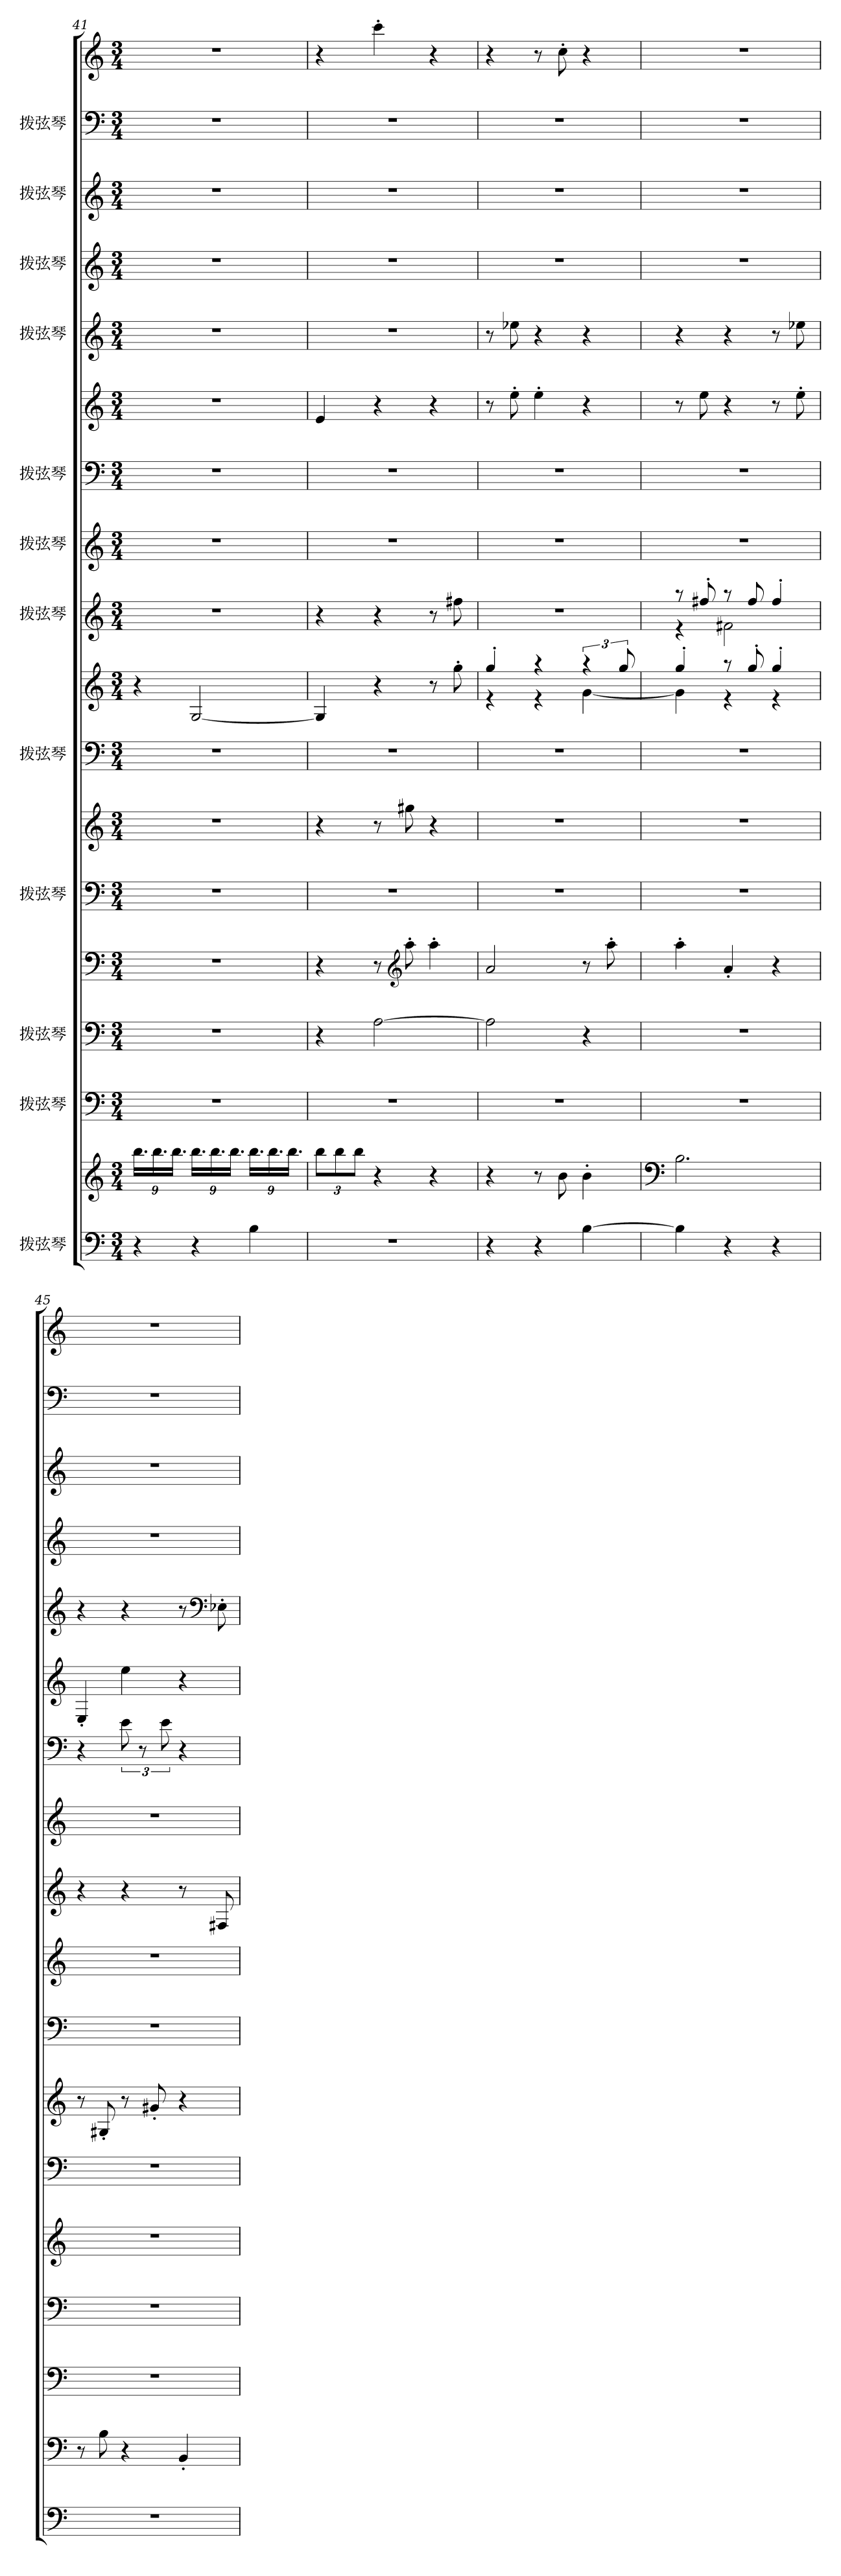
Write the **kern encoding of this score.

**kern	**kern	**kern	**kern	**kern	**kern	**kern	**kern	**kern	**kern	**kern	**kern	**kern	**kern	**kern	**kern	**kern	**kern
*part12	*part12	*part11	*part10	*part10	*part9	*part9	*part8	*part8	*part7	*part6	*part5	*part5	*part4	*part3	*part2	*part1	*part1
*staff18	*staff17	*staff16	*staff15	*staff14	*staff13	*staff12	*staff11	*staff10	*staff9	*staff8	*staff7	*staff6	*staff5	*staff4	*staff3	*staff2	*staff1
*I"拨弦琴	*	*I"拨弦琴	*I"拨弦琴	*	*I"拨弦琴	*	*I"拨弦琴	*	*I"拨弦琴	*I"拨弦琴	*I"拨弦琴	*	*I"拨弦琴	*I"拨弦琴	*I"拨弦琴	*I"拨弦琴	*
*clefF4	*clefG2	*clefF4	*clefF4	*clefF4	*clefF4	*clefG2	*clefF4	*clefG2	*clefG2	*clefG2	*clefF4	*clefG2	*clefG2	*clefG2	*clefG2	*clefF4	*clefG2
*k[]	*k[]	*k[]	*k[]	*k[]	*k[]	*k[]	*k[]	*k[]	*k[]	*k[]	*k[]	*k[]	*k[]	*k[]	*k[]	*k[]	*k[]
*M3/4	*M3/4	*M3/4	*M3/4	*M3/4	*M3/4	*M3/4	*M3/4	*M3/4	*M3/4	*M3/4	*M3/4	*M3/4	*M3/4	*M3/4	*M3/4	*M3/4	*M3/4
*	*Xbrackettup	*	*	*	*	*	*	*	*	*	*	*	*	*	*	*	*
=41	=41	=41	=41	=41	=41	=41	=41	=41	=41	=41	=41	=41	=41	=41	=41	=41	=41
4r	18.bb\LL	2.r	2.r	2.r	2.r	2.r	2.r	4r	2.r	2.r	2.r	2.r	2.r	2.r	2.r	2.r	2.r
.	18.bb\	.	.	.	.	.	.	.	.	.	.	.	.	.	.	.	.
.	18.bb\JJ	.	.	.	.	.	.	.	.	.	.	.	.	.	.	.	.
4r	18.bb\LL	.	.	.	.	.	.	[2G/	.	.	.	.	.	.	.	.	.
.	18.bb\	.	.	.	.	.	.	.	.	.	.	.	.	.	.	.	.
.	18.bb\JJ	.	.	.	.	.	.	.	.	.	.	.	.	.	.	.	.
4B\	18.bb\LL	.	.	.	.	.	.	.	.	.	.	.	.	.	.	.	.
.	18.bb\	.	.	.	.	.	.	.	.	.	.	.	.	.	.	.	.
.	18.bb\JJ	.	.	.	.	.	.	.	.	.	.	.	.	.	.	.	.
=42	=42	=42	=42	=42	=42	=42	=42	=42	=42	=42	=42	=42	=42	=42	=42	=42	=42
2.r	12bb\L	2.r	4r	4r	2.r	4r	2.r	4G/]	4r	2.r	2.r	4e/	2.r	2.r	2.r	2.r	4r
.	12bb\	.	.	.	.	.	.	.	.	.	.	.	.	.	.	.	.
.	12bb\J	.	.	.	.	.	.	.	.	.	.	.	.	.	.	.	.
.	4r	.	[2A\	8r	.	8r	.	4r	4r	.	.	4r	.	.	.	.	4ccc'\
*	*	*	*	*clefG2	*	*	*	*	*	*	*	*	*	*	*	*	*
.	.	.	.	8aa'\	.	8gg#X\	.	.	.	.	.	.	.	.	.	.	.
.	4r	.	.	4aa'\	.	4r	.	8r	8r	.	.	4r	.	.	.	.	4r
.	.	.	.	.	.	.	.	8gg'\	8ff#X\	.	.	.	.	.	.	.	.
!!LO:PB:g=z
=43	=43	=43	=43	=43	=43	=43	=43	=43	=43	=43	=43	=43	=43	=43	=43	=43	=43
*	*	*	*	*	*	*	*	*^	*	*	*	*	*	*	*	*	*
4r	4r	2.r	2A\]	2a/	2.r	2.r	2.r	4gg'/	4r	2.r	2.r	2.r	8r	8r	2.r	2.r	2.r	4r
.	.	.	.	.	.	.	.	.	.	.	.	.	8ee'\	8ee-X\	.	.	.	.
4r	8r	.	.	.	.	.	.	4r	4r	.	.	.	4ee'\	4r	.	.	.	8r
.	8b\	.	.	.	.	.	.	.	.	.	.	.	.	.	.	.	.	8cc'\
[4B\	4b'\	.	4r	8r	.	.	.	6r	[4g\	.	.	.	4r	4r	.	.	.	4r
.	.	.	.	8aa'\	.	.	.	.	.	.	.	.	.	.	.	.	.	.
.	.	.	.	.	.	.	.	12gg/	.	.	.	.	.	.	.	.	.	.
=44	=44	=44	=44	=44	=44	=44	=44	=44	=44	=44	=44	=44	=44	=44	=44	=44	=44	=44
*	*clefF4	*	*	*	*	*	*	*	*	*	*	*	*	*	*	*	*	*
*	*	*	*	*	*	*	*	*	*	*^	*	*	*	*	*	*	*	*
4B\]	2.B\	2.r	2.r	4aa'\	2.r	2.r	2.r	4gg'/	4g\]	8r	4r	2.r	2.r	8r	4r	2.r	2.r	2.r	2.r
.	.	.	.	.	.	.	.	.	.	8ff#X'/	.	.	.	8ee\	.	.	.	.	.
4r	.	.	.	4a'/	.	.	.	8r	4r	8r	2f#X\	.	.	4r	4r	.	.	.	.
.	.	.	.	.	.	.	.	8gg'/	.	8ff#/	.	.	.	.	.	.	.	.	.
4r	.	.	.	4r	.	.	.	4gg'/	4r	4ff#'/	.	.	.	8r	8r	.	.	.	.
.	.	.	.	.	.	.	.	.	.	.	.	.	.	8ee'\	8ee-X\	.	.	.	.
*	*	*	*	*	*	*	*	*v	*v	*	*	*	*	*	*	*	*	*	*
*	*	*	*	*	*	*	*	*	*v	*v	*	*	*	*	*	*	*	*
=45	=45	=45	=45	=45	=45	=45	=45	=45	=45	=45	=45	=45	=45	=45	=45	=45	=45
2.r	8r	2.r	2.r	2.r	2.r	8r	2.r	2.r	4r	2.r	4r	4E'/	4r	2.r	2.r	2.r	2.r
.	8B\	.	.	.	.	8G#X'/	.	.	.	.	.	.	.	.	.	.	.
.	4r	.	.	.	.	8r	.	.	4r	.	12e\	4ee\	4r	.	.	.	.
.	.	.	.	.	.	.	.	.	.	.	12r	.	.	.	.	.	.
.	.	.	.	.	.	8g#X'/	.	.	.	.	.	.	.	.	.	.	.
.	.	.	.	.	.	.	.	.	.	.	12e\	.	.	.	.	.	.
.	4BB'/	.	.	.	.	4r	.	.	8r	.	4r	4r	8r	.	.	.	.
*	*	*	*	*	*	*	*	*	*	*	*	*	*clefF4	*	*	*	*
.	.	.	.	.	.	.	.	.	8F#X/	.	.	.	8E-X'\	.	.	.	.
=	=	=	=	=	=	=	=	=	=	=	=	=	=	=	=	=	=
*-	*-	*-	*-	*-	*-	*-	*-	*-	*-	*-	*-	*-	*-	*-	*-	*-	*-
